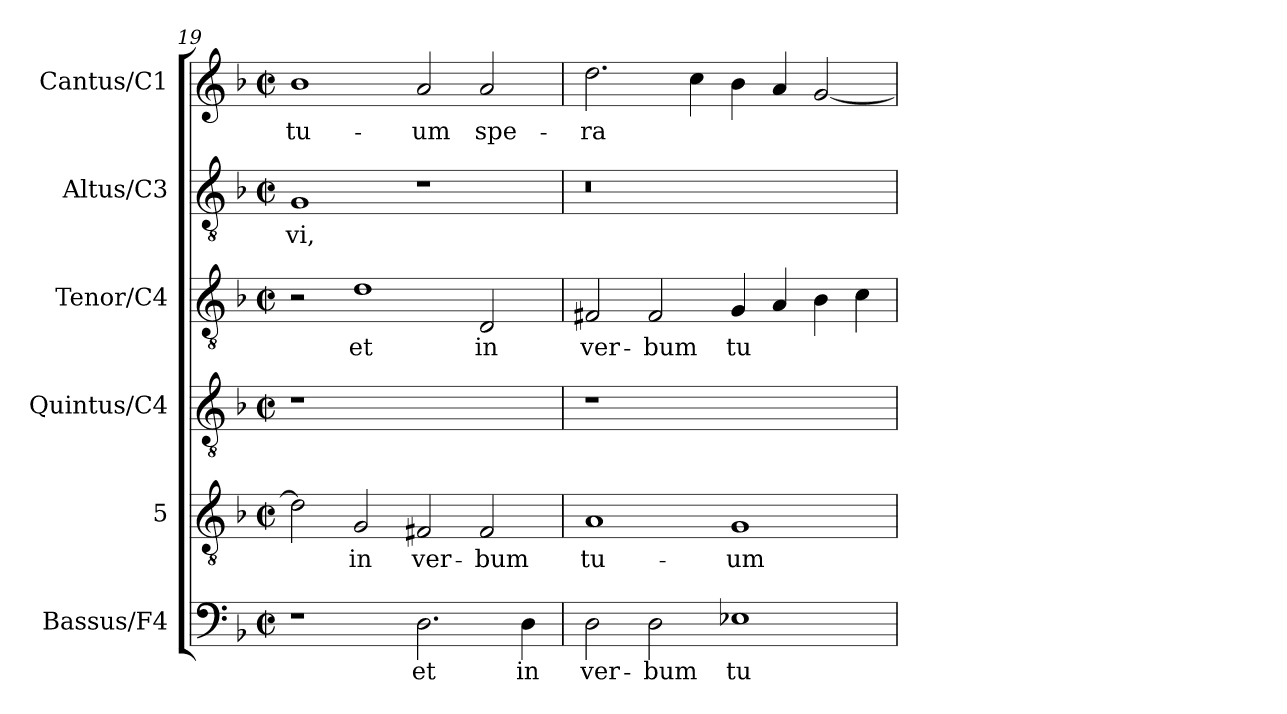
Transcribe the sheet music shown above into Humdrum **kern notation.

**kern	**text	**kern	**text	**kern	**kern	**text	**kern	**text	**kern	**text
*part6	*part6	*part5	*part5	*part4	*part3	*part3	*part2	*part2	*part1	*part1
*staff6	*staff6	*staff5	*staff5	*staff4	*staff3	*staff3	*staff2	*staff2	*staff1	*staff1
*I"Bassus/F4	*	*I"5	*	*I"Quintus/C4	*I"Tenor/C4	*	*I"Altus/C3	*	*I"Cantus/C1	*
*I'B	*	*	*	*	*I'T	*	*I'A	*	*I'C	*
*clefF4	*	*clefGv2	*	*clefGv2	*clefGv2	*	*clefGv2	*	*clefG2	*
*k[b-]	*	*k[b-]	*	*k[b-]	*k[b-]	*	*k[b-]	*	*k[b-]	*
*F:	*	*F:	*	*F:	*F:	*	*F:	*	*F:	*
*M2/2	*	*M2/2	*	*M2/2	*M2/2	*	*M2/2	*	*M2/2	*
*met(c|)	*	*met(c|)	*	*met(c|)	*met(c|)	*	*met(c|)	*	*met(c|)	*
=19	=19	=19	=19	=19	=19	=19	=19	=19	=19	=19
!	!	!	!LO:LY:b:cj	!	!	!	!	!LO:LY:b:cj	!	!LO:LY:b:cj
1r	.	2d\]	.	1r	2r	.	1G	vi,	1b-	tu-
!	!	!	!LO:LY:b:cj	!	!	!LO:LY:b:cj	!	!	!	!
.	.	2G/	in	.	1d	et	.	.	.	.
!	!LO:LY:b:cj	!	!LO:LY:b:cj	!	!	!	!	!	!	!LO:LY:b:cj
2.D\	et	2F#X/	ver-	1ryy	.	.	1r	.	2a/	-um
!	!	!	!LO:LY:b:cj	!	!	!LO:LY:b:cj	!	!	!	!LO:LY:b:cj
.	.	2F#/	-bum	.	2D/	in	.	.	2a/	spe-
!	!LO:LY:b:cj	!	!	!	!	!	!	!	!	!
4D\	in	.	.	.	.	.	.	.	.	.
=20	=20	=20	=20	=20	=20	=20	=20	=20	=20	=20
!	!LO:LY:b:cj	!	!LO:LY:b:cj	!	!	!LO:LY:b:cj	!	!	!	!LO:LY:b:cj
2D\	ver-	1A	tu-	1r	2F#X/	ver-	0r	.	2.dd\	-ra-
!	!LO:LY:b:cj	!	!	!	!	!LO:LY:b:cj	!	!	!	!
2D\	-bum	.	.	.	2F#/	-bum	.	.	.	.
!	!	!	!	!	!	!	!	!	!	!LO:LY:b:cj
.	.	.	.	.	.	.	.	.	4cc\	--
!	!LO:LY:b:cj	!	!LO:LY:b:cj	!	!	!LO:LY:b:cj	!	!	!	!LO:LY:b:cj
1E-X	tu-	1G	-um	1ryy	4G/	tu-	.	.	4b-\	--
!	!	!	!	!	!	!LO:LY:b:cj	!	!	!	!LO:LY:b:cj
.	.	.	.	.	4A/	--	.	.	4a/	--
!	!	!	!	!	!	!LO:LY:b:cj	!	!	!	!LO:LY:b:cj
.	.	.	.	.	4B-\	--	.	.	[<2g/	--
!	!	!	!	!	!	!LO:LY:b:cj	!	!	!	!
.	.	.	.	.	4c\	--	.	.	.	.
=	=	=	=	=	=	=	=	=	=	=
*-	*-	*-	*-	*-	*-	*-	*-	*-	*-	*-
